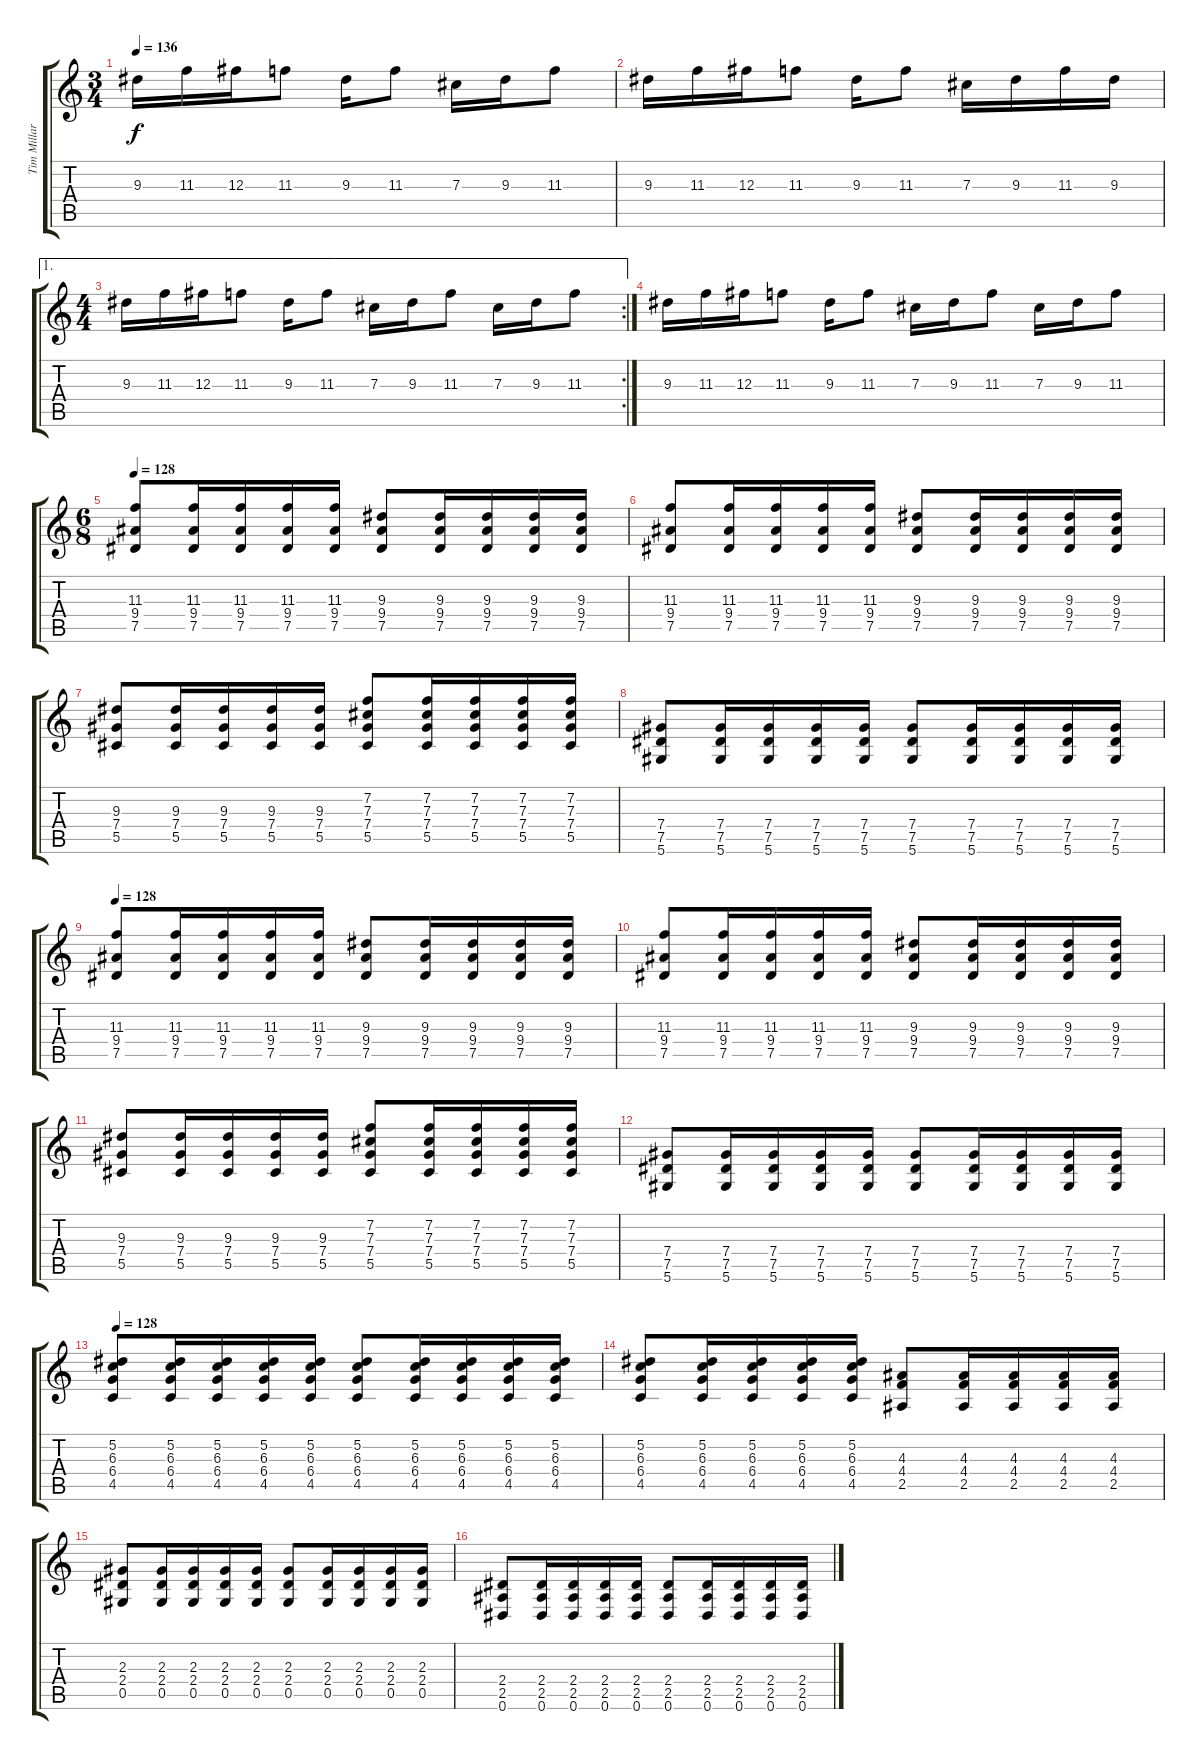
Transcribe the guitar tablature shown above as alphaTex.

\track ("Tim Millar" "Tim Millar") {instrument distortionguitar}
\staff {score tabs}
\tuning (Eb4 Bb3 Gb3 Db3 Ab2 Eb2) {hide}
\ts (3 4)
\tempo 136
\clef g2
\ks c
9.3.16{dy f} 11.3.16 12.3.16 11.3.8 9.3.16 11.3.8 7.3.16 9.3.16 11.3.8 |
9.3.16 11.3.16 12.3.16 11.3.8 9.3.16 11.3.8 7.3.16 9.3.16 11.3.16 9.3.16 |
\ae 1
\rc 2
\ts (4 4)
9.3.16 11.3.16 12.3.16 11.3.8 9.3.16 11.3.8 7.3.16 9.3.16 11.3.8 7.3.16 9.3.16 11.3.8 |
9.3.16 11.3.16 12.3.16 11.3.8 9.3.16 11.3.8 7.3.16 9.3.16 11.3.8 7.3.16 9.3.16 11.3.8 |
\ts (6 8)
\tempo 128
(11.3 9.4 7.5).8 (11.3 9.4 7.5).16 (11.3 9.4 7.5).16 (11.3 9.4 7.5).16 (11.3 9.4 7.5).16 (9.3 9.4 7.5).8 (9.3 9.4 7.5).16 (9.3 9.4 7.5).16 (9.3 9.4 7.5).16 (9.3 9.4 7.5).16 |
(11.3 9.4 7.5).8 (11.3 9.4 7.5).16 (11.3 9.4 7.5).16 (11.3 9.4 7.5).16 (11.3 9.4 7.5).16 (9.3 9.4 7.5).8 (9.3 9.4 7.5).16 (9.3 9.4 7.5).16 (9.3 9.4 7.5).16 (9.3 9.4 7.5).16 |
(9.3 7.4 5.5).8 (9.3 7.4 5.5).16 (9.3 7.4 5.5).16 (9.3 7.4 5.5).16 (9.3 7.4 5.5).16 (7.2 7.3 7.4 5.5).8 (7.2 7.3 7.4 5.5).16 (7.2 7.3 7.4 5.5).16 (7.2 7.3 7.4 5.5).16 (7.2 7.3 7.4 5.5).16 |
(7.4 7.5 5.6).8 (7.4 7.5 5.6).16 (7.4 7.5 5.6).16 (7.4 7.5 5.6).16 (7.4 7.5 5.6).16 (7.4 7.5 5.6).8 (7.4 7.5 5.6).16 (7.4 7.5 5.6).16 (7.4 7.5 5.6).16 (7.4 7.5 5.6).16 |
\tempo 128
(11.3 9.4 7.5).8 (11.3 9.4 7.5).16 (11.3 9.4 7.5).16 (11.3 9.4 7.5).16 (11.3 9.4 7.5).16 (9.3 9.4 7.5).8 (9.3 9.4 7.5).16 (9.3 9.4 7.5).16 (9.3 9.4 7.5).16 (9.3 9.4 7.5).16 |
(11.3 9.4 7.5).8 (11.3 9.4 7.5).16 (11.3 9.4 7.5).16 (11.3 9.4 7.5).16 (11.3 9.4 7.5).16 (9.3 9.4 7.5).8 (9.3 9.4 7.5).16 (9.3 9.4 7.5).16 (9.3 9.4 7.5).16 (9.3 9.4 7.5).16 |
(9.3 7.4 5.5).8 (9.3 7.4 5.5).16 (9.3 7.4 5.5).16 (9.3 7.4 5.5).16 (9.3 7.4 5.5).16 (7.2 7.3 7.4 5.5).8 (7.2 7.3 7.4 5.5).16 (7.2 7.3 7.4 5.5).16 (7.2 7.3 7.4 5.5).16 (7.2 7.3 7.4 5.5).16 |
(7.4 7.5 5.6).8 (7.4 7.5 5.6).16 (7.4 7.5 5.6).16 (7.4 7.5 5.6).16 (7.4 7.5 5.6).16 (7.4 7.5 5.6).8 (7.4 7.5 5.6).16 (7.4 7.5 5.6).16 (7.4 7.5 5.6).16 (7.4 7.5 5.6).16 |
\tempo 128
(5.2 6.3 6.4 4.5).8 (5.2 6.3 6.4 4.5).16 (5.2 6.3 6.4 4.5).16 (5.2 6.3 6.4 4.5).16 (5.2 6.3 6.4 4.5).16 (5.2 6.3 6.4 4.5).8 (5.2 6.3 6.4 4.5).16 (5.2 6.3 6.4 4.5).16 (5.2 6.3 6.4 4.5).16 (5.2 6.3 6.4 4.5).16 |
(5.2 6.3 6.4 4.5).8 (5.2 6.3 6.4 4.5).16 (5.2 6.3 6.4 4.5).16 (5.2 6.3 6.4 4.5).16 (5.2 6.3 6.4 4.5).16 (4.3 4.4 2.5).8 (4.3 4.4 2.5).16 (4.3 4.4 2.5).16 (4.3 4.4 2.5).16 (4.3 4.4 2.5).16 |
(2.3 2.4 0.5).8 (2.3 2.4 0.5).16 (2.3 2.4 0.5).16 (2.3 2.4 0.5).16 (2.3 2.4 0.5).16 (2.3 2.4 0.5).8 (2.3 2.4 0.5).16 (2.3 2.4 0.5).16 (2.3 2.4 0.5).16 (2.3 2.4 0.5).16 |
(2.4 2.5 0.6).8 (2.4 2.5 0.6).16 (2.4 2.5 0.6).16 (2.4 2.5 0.6).16 (2.4 2.5 0.6).16 (2.4 2.5 0.6).8 (2.4 2.5 0.6).16 (2.4 2.5 0.6).16 (2.4 2.5 0.6).16 (2.4 2.5 0.6).16
